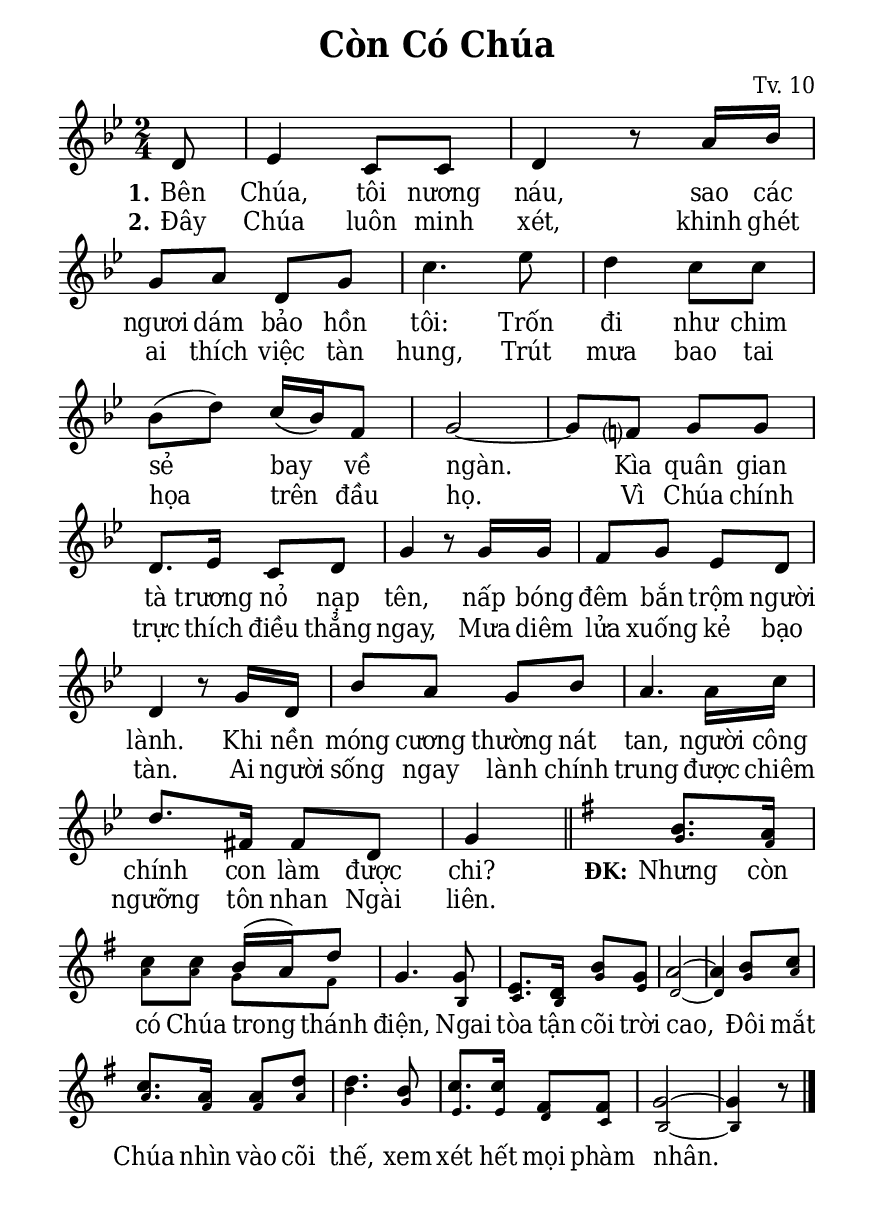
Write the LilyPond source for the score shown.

% Cài đặt chung\
\version "2.22.1"
\include "english.ly"

\header {
  title = "Còn Có Chúa"
  composer = "Tv. 10"
  %arranger = "Lm. Kim Long"
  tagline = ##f
}

% Nhạc phiên khúc
nhacPhienKhucSop = \relative c' {
  \partial 8 d8 |
  ef4 c8 c |
  d4 r8 a'16 bf |
  g8 a d, g |
  c4. ef8 |
  d4 c8 c |
  bf (d) c16 (bf) f8 |
  g2 ~ |
  g8 f!? g g |
  d8. ef16 c8 d |
  g4 r8 g16 g |
  f8 g ef d |
  d4 r8 g16 d |
  bf'8 a g bf |
  a4. a16 c |
  d8. fs,16 fs8 d |
  g4 \bar "||"
  
  \set Staff.printKeyCancellation = ##f
  \key g \major
  b8. a16 |
  c8 c b16 (a) d8 |
  g,4. g8 |
  e8. d16 b'8 g |
  a2 ~ |
  a4 b8 c |
  c8. a16 a8 d |
  d4. b8 |
  c8. c16 fs,8 fs |
  g2 ~ |
  g4 r8 \bar "|."
}

nhacPhienKhucAlto = \relative c'' {
  r8 |
  R2*15
  r4
  
  \set Staff.printKeyCancellation = ##f
  \key g \major
  g8. fs16 |
  a8 a g [fs] |
  g4. b,8 |
  c8. b16 g'8 e |
  d2 ~ |
  d4 g8 a |
  a8. fs16 fs8 a |
  b4. g8 |
  e8. e16 d8 c |
  b2 ~ |
  b4 r8
}

% Lời phiên khúc
loiPhienKhucSop = \lyrics {
  <<
    {
      \set stanza = "1."
      Bên Chúa, tôi nương náu,
      sao các ngươi dám bảo hồn tôi:
      Trốn đi như chim sẻ bay về ngàn.
      Kìa quân gian tà trương nỏ nạp tên,
      nấp bóng đêm bắn trộm người lành.
      Khi nền móng cương thường nát tan,
      người công chính con làm được chi?
    }
    \new Lyrics {
	    \set associatedVoice = "beSop"
	    \set stanza = "2."
	    Đây Chúa luôn minh xét,
	    khinh ghét ai thích việc tàn hung,
	    Trút mưa bao tai họa trên đầu họ.
	    Vì Chúa chính trực thích điều thẳng ngay,
	    Mưa diêm lửa xuống kẻ bạo tàn.
	    Ai người sống ngay lành chính trung
	    được chiêm ngưỡng tôn nhan Ngài liên.
    }
  >>
  \set stanza = "ĐK:"
  Nhưng còn có Chúa trong thánh điện,
  Ngai tòa tận cõi trời cao,
  Đôi mắt Chúa nhìn vào cõi thế,
  xem xét hết mọi phàm nhân.
}

% Dàn trang
\paper {
  #(set-paper-size "a5")
  top-margin = 3\mm
  bottom-margin = 3\mm
  left-margin = 10\mm
  right-margin = 10\mm
  indent = #0
  #(define fonts
	 (make-pango-font-tree "Deja Vu Serif Condensed"
	 		       "Deja Vu Serif Condensed"
			       "Deja Vu Serif Condensed"
			       (/ 20 20)))
  print-page-number = ##f
  page-count = 1
}

TongNhip = {
  \key bf \major \time 2/4
  \set Timing.beamExceptions = #'()
  \set Timing.baseMoment = #(ly:make-moment 1/4)
}

% Đổi kích thước nốt cho bè phụ
notBePhu =
#(define-music-function (font-size music) (number? ly:music?)
   (for-some-music
     (lambda (m)
       (if (music-is-of-type? m 'rhythmic-event)
           (begin
             (set! (ly:music-property m 'tweaks)
                   (cons `(font-size . ,font-size)
                         (ly:music-property m 'tweaks)))
             #t)
           #f))
     music)
   music)

\score {
  \new ChoirStaff <<
    \new Staff \with {
        \consists "Merge_rests_engraver"
        printPartCombineTexts = ##f
      }
      <<
      \new Voice \TongNhip \partCombine 
        \nhacPhienKhucSop
        \notBePhu -3 { \nhacPhienKhucAlto }
      \new NullVoice = beSop \nhacPhienKhucSop
      \new Lyrics \lyricsto beSop \loiPhienKhucSop
      >>
  >>
  \layout {
    %\override Staff.TimeSignature.transparent = ##t
    \override Lyrics.LyricSpace.minimum-distance = #0.45
    \override Score.BarNumber.break-visibility = ##(#f #f #f)
    \override Score.SpacingSpanner.uniform-stretching = ##t
  } 
}
